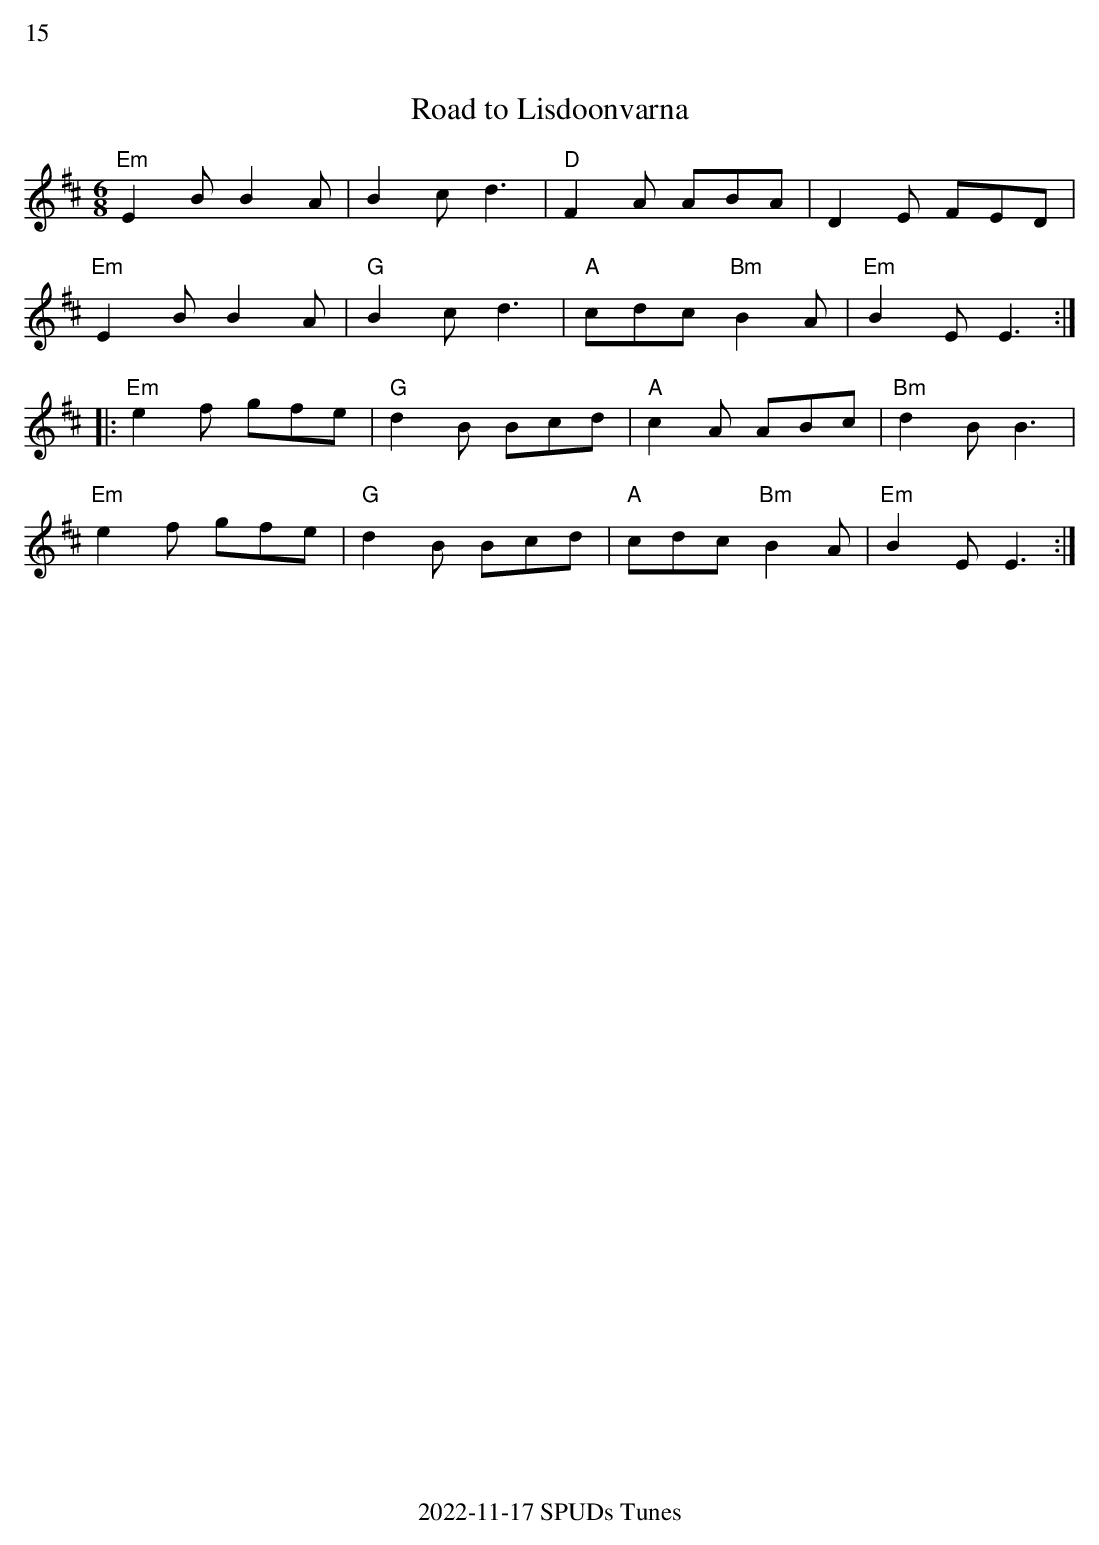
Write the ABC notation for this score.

X:1
%%text 15
T: Road to Lisdoonvarna
M: 6/8
K: EDor
"Em"E2B B2A| B2c d3| "D"F2A ABA| D2E FED|
"Em"E2B B2A| "G"B2c d3| "A"cdc "Bm"B2A| "Em"B2E E3 :|
|:"Em"e2f gfe| "G"d2B Bcd| "A"c2A ABc| "Bm"d2B B3|
"Em"e2f gfe| "G"d2B Bcd| "A"cdc "Bm"B2A| "Em"B2E E3 :|
